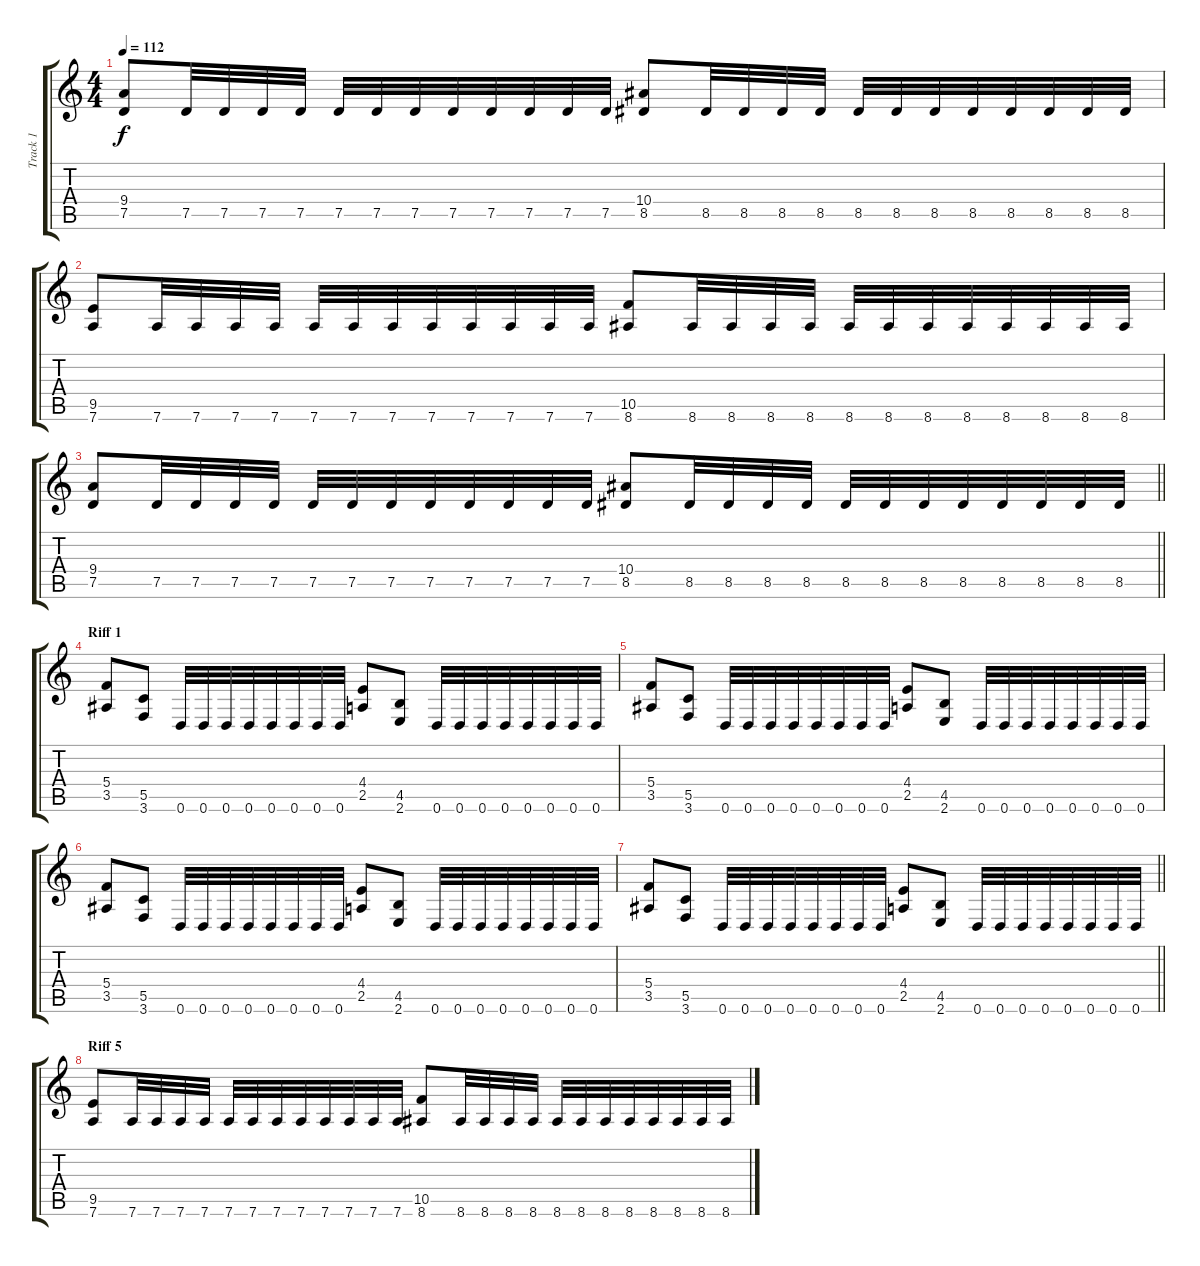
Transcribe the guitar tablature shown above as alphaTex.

\track ("Track 1" "Track 1") {instrument distortionguitar}
\staff {score tabs}
\tuning (D4 A3 F3 C3 G2 D2) {hide}
\ts (4 4)
\tempo 112
\clef g2
\ks c
(9.4 7.5).8{dy f} 7.5.32 7.5.32 7.5.32 7.5.32 7.5.32 7.5.32 7.5.32 7.5.32 7.5.32 7.5.32 7.5.32 7.5.32 (10.4 8.5).8 8.5.32 8.5.32 8.5.32 8.5.32 8.5.32 8.5.32 8.5.32 8.5.32 8.5.32 8.5.32 8.5.32 8.5.32 |
(9.5 7.6).8 7.6.32 7.6.32 7.6.32 7.6.32 7.6.32 7.6.32 7.6.32 7.6.32 7.6.32 7.6.32 7.6.32 7.6.32 (10.5 8.6).8 8.6.32 8.6.32 8.6.32 8.6.32 8.6.32 8.6.32 8.6.32 8.6.32 8.6.32 8.6.32 8.6.32 8.6.32 |
\barLineRight lightlight
(9.4 7.5).8 7.5.32 7.5.32 7.5.32 7.5.32 7.5.32 7.5.32 7.5.32 7.5.32 7.5.32 7.5.32 7.5.32 7.5.32 (10.4 8.5).8 8.5.32 8.5.32 8.5.32 8.5.32 8.5.32 8.5.32 8.5.32 8.5.32 8.5.32 8.5.32 8.5.32 8.5.32 |
\section ("" "Riff 1")
(5.4 3.5).8 (5.5 3.6).8 0.6.32 0.6.32 0.6.32 0.6.32 0.6.32 0.6.32 0.6.32 0.6.32 (4.4 2.5).8 (4.5 2.6).8 0.6.32 0.6.32 0.6.32 0.6.32 0.6.32 0.6.32 0.6.32 0.6.32 |
(5.4 3.5).8 (5.5 3.6).8 0.6.32 0.6.32 0.6.32 0.6.32 0.6.32 0.6.32 0.6.32 0.6.32 (4.4 2.5).8 (4.5 2.6).8 0.6.32 0.6.32 0.6.32 0.6.32 0.6.32 0.6.32 0.6.32 0.6.32 |
(5.4 3.5).8 (5.5 3.6).8 0.6.32 0.6.32 0.6.32 0.6.32 0.6.32 0.6.32 0.6.32 0.6.32 (4.4 2.5).8 (4.5 2.6).8 0.6.32 0.6.32 0.6.32 0.6.32 0.6.32 0.6.32 0.6.32 0.6.32 |
\barLineRight lightlight
(5.4 3.5).8 (5.5 3.6).8 0.6.32 0.6.32 0.6.32 0.6.32 0.6.32 0.6.32 0.6.32 0.6.32 (4.4 2.5).8 (4.5 2.6).8 0.6.32 0.6.32 0.6.32 0.6.32 0.6.32 0.6.32 0.6.32 0.6.32 |
\section ("" "Riff 5")
(9.5 7.6).8 7.6.32 7.6.32 7.6.32 7.6.32 7.6.32 7.6.32 7.6.32 7.6.32 7.6.32 7.6.32 7.6.32 7.6.32 (10.5 8.6).8 8.6.32 8.6.32 8.6.32 8.6.32 8.6.32 8.6.32 8.6.32 8.6.32 8.6.32 8.6.32 8.6.32 8.6.32
